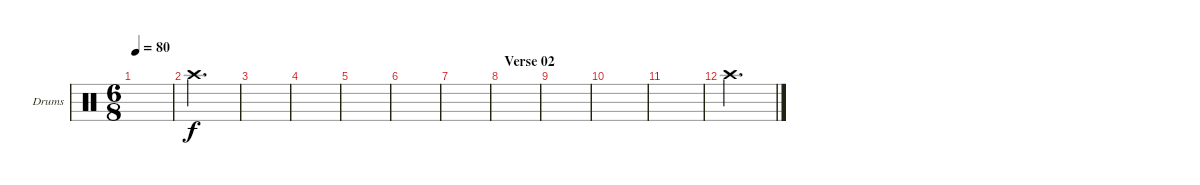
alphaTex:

\defaultSystemsLayout 4
\bracketExtendMode groupsimilarinstruments
\firstSystemTrackNameOrientation horizontal
\otherSystemsTrackNameOrientation horizontal
\track ("Left crash" "Drums") {instrument percussion}
\staff {score}
\articulation defaults
\ts (6 8)
\tempo 80
\clef neutral
\scale
0.333333
\ks c
|
\scale
0.333333 "Crash high (hit)".2{d} |
\scale
0.333333 |
\scale
0.333333 |
\scale
0.333333 |
\scale
0.333333 |
\scale
0.333333 |
\section ("" "Verse 02")
\scale
0.333333 |
\scale
0.333333 |
\scale
0.333333 |
\scale
0.333333 |
\scale
0.333333 "Crash high (hit)".2{d} |
\scale
0.333333 |
\scale
0.333333 |
\scale
0.333333 |
\scale
0.333333
